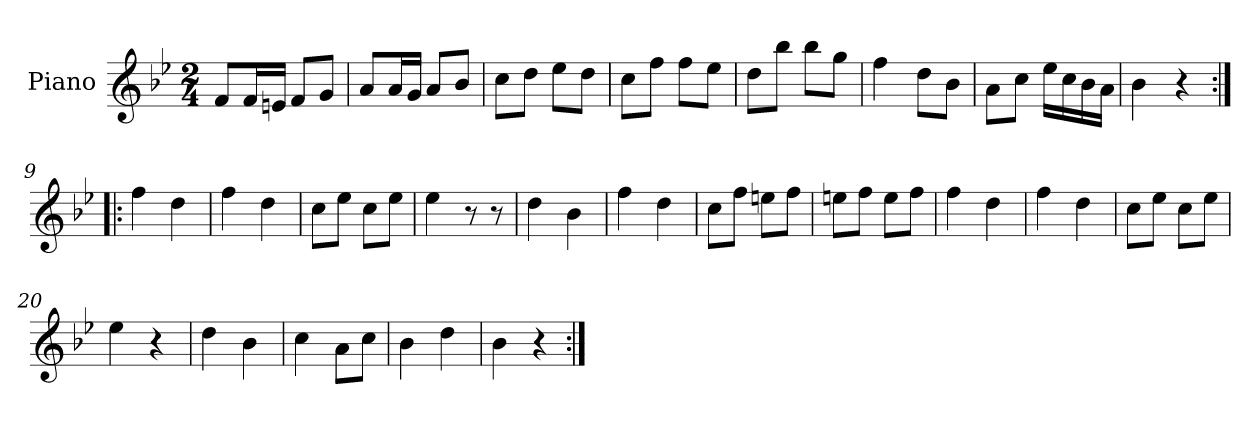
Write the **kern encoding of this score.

**kern
*part1
*staff1
*I"Piano
*I'Pno.
*clefG2
*k[b-e-]
*M2/4
=1
8f/L
16f/L
16en/JJ
8f/L
8g/J
=2
8a/L
16a/L
16g/JJ
8a/L
8b-/J
=3
8cc\L
8dd\J
8ee-\L
8dd\J
=4
8cc\L
8ff\J
8ff\L
8ee-\J
=5
8dd\L
8bb-\J
8bb-\L
8gg\J
=6
4ff\
8dd\L
8b-\J
=7
8a\L
8cc\J
16ee-\LL
16cc\
16b-\
16a\JJ
=8
4b-\
4r
=9:|!|:
4ff\
4dd\
=10
4ff\
4dd\
=11
8cc\L
8ee-\J
8cc\L
8ee-\J
=12
4ee-\
8r
8r
=13
4dd\
4b-\
=14
4ff\
4dd\
=15
8cc\L
8ff\J
8een\L
8ff\J
=16
8een\L
8ff\J
8ee\L
8ff\J
=17
4ff\
4dd\
=18
4ff\
4dd\
=19
8cc\L
8ee-\J
8cc\L
8ee-\J
=20
4ee-\
4r
=21
4dd\
4b-\
=22
4cc\
8a\L
8cc\J
=23
4b-\
4dd\
=24
4b-\
4r
=:|!
*-
